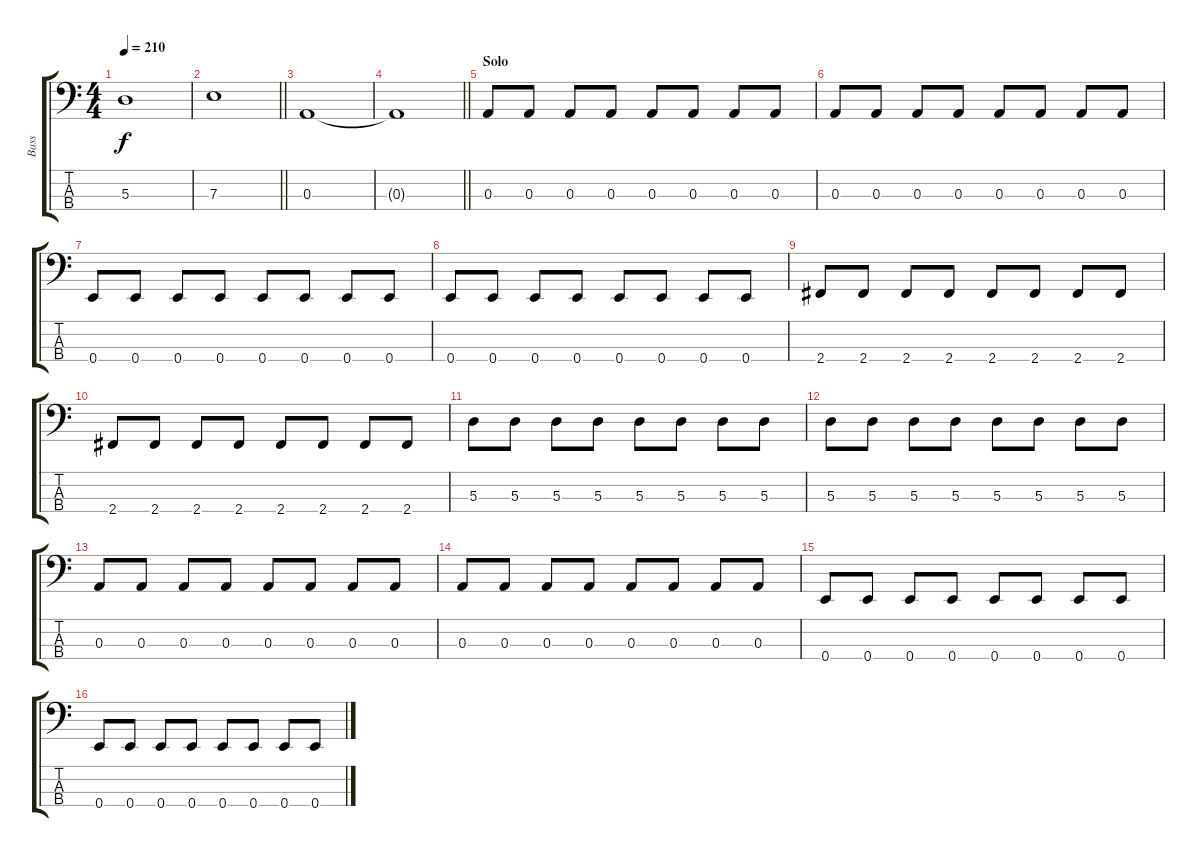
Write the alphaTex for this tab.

\track ("Bass" "Bass") {instrument electricbassfinger}
\staff {score tabs}
\tuning (G2 D2 A1 E1) {hide}
\ts (4 4)
\tempo 210
\clef f4
\ks c
5.3.1{dy f} |
\barLineRight lightlight
7.3.1 |
0.3.1 |
\barLineRight lightlight
0.3{t}.1 |
\section ("" "Solo")
0.3.8 0.3.8 0.3.8 0.3.8 0.3.8 0.3.8 0.3.8 0.3.8 |
0.3.8 0.3.8 0.3.8 0.3.8 0.3.8 0.3.8 0.3.8 0.3.8 |
0.4.8 0.4.8 0.4.8 0.4.8 0.4.8 0.4.8 0.4.8 0.4.8 |
0.4.8 0.4.8 0.4.8 0.4.8 0.4.8 0.4.8 0.4.8 0.4.8 |
2.4.8 2.4.8 2.4.8 2.4.8 2.4.8 2.4.8 2.4.8 2.4.8 |
2.4.8 2.4.8 2.4.8 2.4.8 2.4.8 2.4.8 2.4.8 2.4.8 |
5.3.8 5.3.8 5.3.8 5.3.8 5.3.8 5.3.8 5.3.8 5.3.8 |
5.3.8 5.3.8 5.3.8 5.3.8 5.3.8 5.3.8 5.3.8 5.3.8 |
0.3.8 0.3.8 0.3.8 0.3.8 0.3.8 0.3.8 0.3.8 0.3.8 |
0.3.8 0.3.8 0.3.8 0.3.8 0.3.8 0.3.8 0.3.8 0.3.8 |
0.4.8 0.4.8 0.4.8 0.4.8 0.4.8 0.4.8 0.4.8 0.4.8 |
0.4.8 0.4.8 0.4.8 0.4.8 0.4.8 0.4.8 0.4.8 0.4.8
